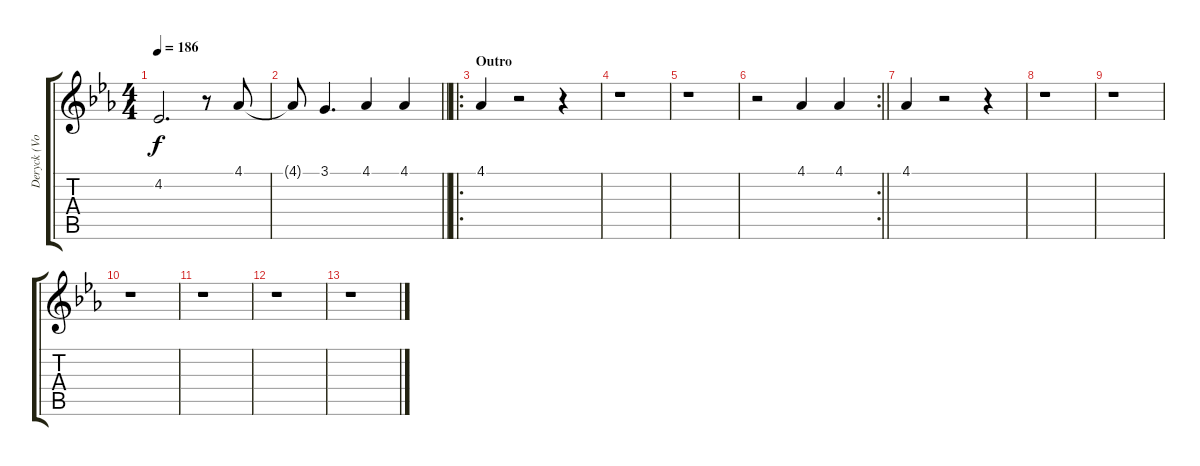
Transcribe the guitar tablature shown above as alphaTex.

\track ("Deryck (Vocals)" "Deryck (Vo") {instrument lead2sawtooth}
\staff {score tabs}
\tuning (E4 B3 G3 D3 A2 E2) {hide}
\ts (4 4)
\tempo 186
\clef g2
\ks eb
4.2.2{d dy f} r.8 4.1.8 |
\barLineRight lightlight
4.1{t}.8 3.1.4{d} 4.1.4 4.1.4 |
\ro
\section ("" "Outro")
4.1.4 r.2 r.4 |
r.1 |
r.1 |
\rc 2
\barLineRight lightlight
r.2 4.1.4 4.1.4 |
4.1.4 r.2 r.4 |
r.1 |
r.1 |
r.1 |
r.1 |
r.1 |
r.1
